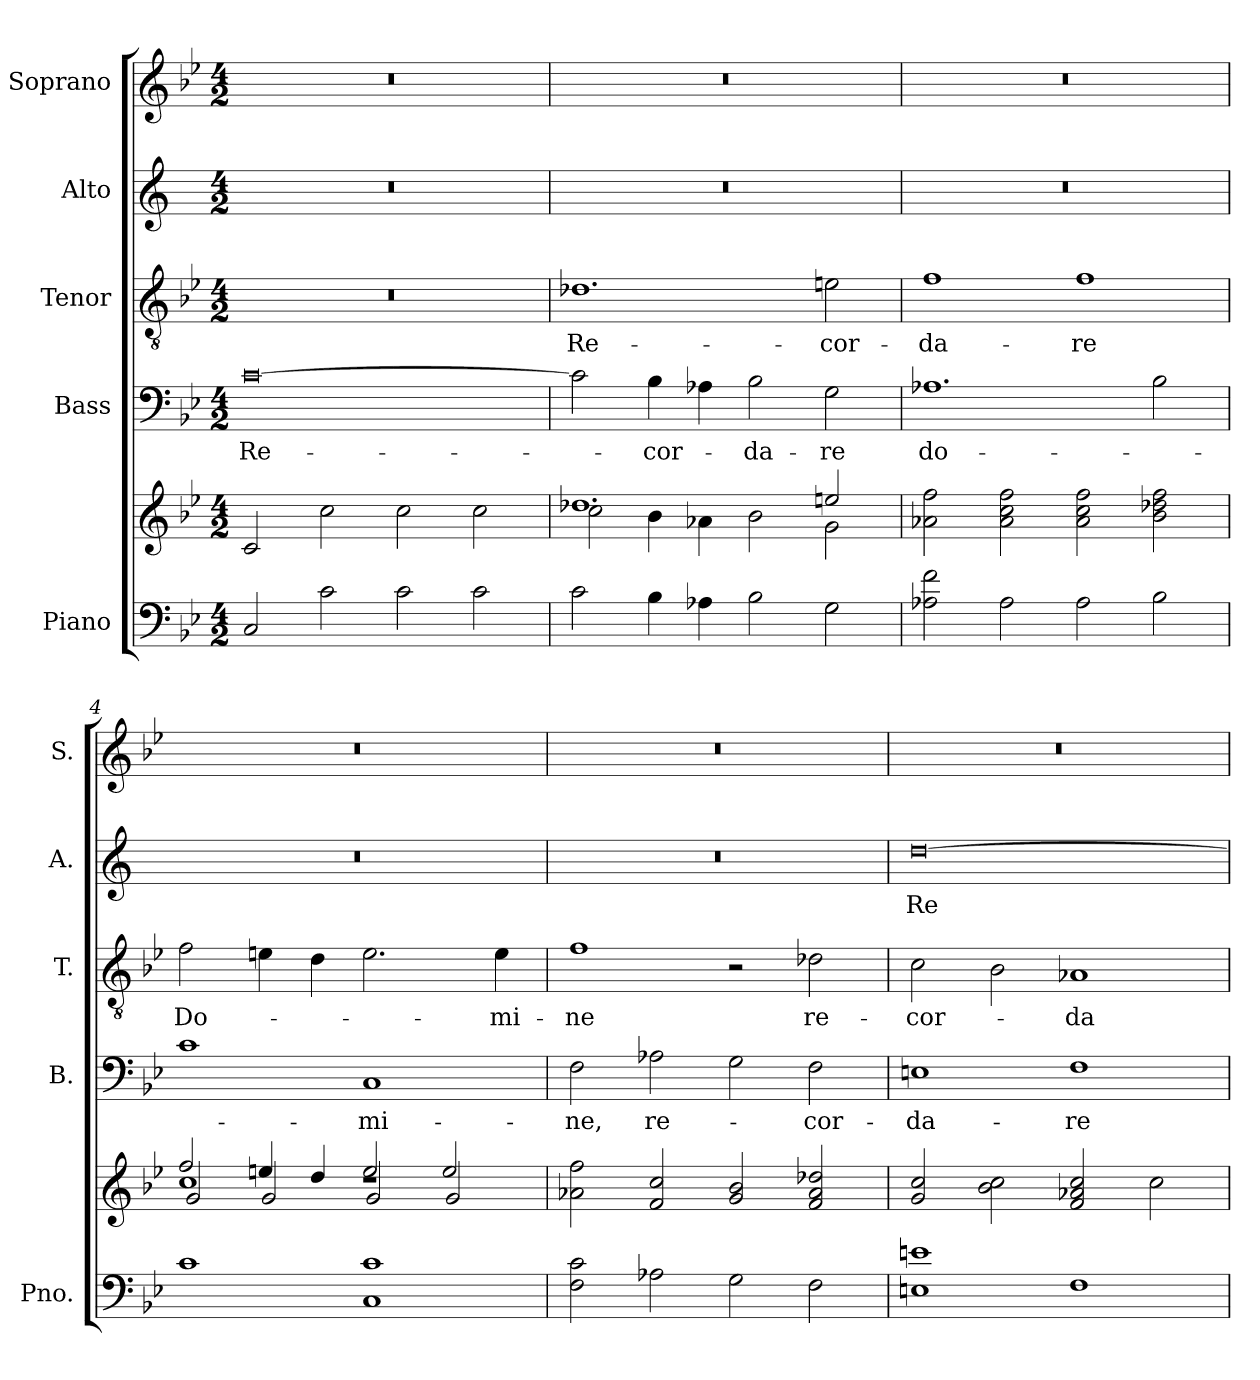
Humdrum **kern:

**kern	**kern	**kern	**text	**kern	**text	**kern	**text	**kern
*part5	*part5	*part4	*part4	*part3	*part3	*part2	*part2	*part1
*staff6	*staff5	*staff4	*staff4	*staff3	*staff3	*staff2	*staff2	*staff1
*I"Piano	*	*I"Bass	*	*I"Tenor	*	*I"Alto	*	*I"Soprano
*I'Pno.	*	*I'B.	*	*I'T.	*	*I'A.	*	*I'S.
*clefF4	*clefG2	*clefF4	*	*clefGv2	*	*clefG2	*	*clefG2
*	*	*	*	*	*	*ITrd1c2	*	*
*k[b-e-]	*k[b-e-]	*k[b-e-]	*	*k[b-e-]	*	*k[b-e-]	*	*k[b-e-]
*M4/2	*M4/2	*M4/2	*	*M4/2	*	*M4/2	*	*M4/2
*MM160	*MM160	*MM160	*	*MM160	*	*MM160	*	*MM160
=1	=1	=1	=1	=1	=1	=1	=1	=1
!	!	!	!LO:LY:b	!	!	!	!	!
2C/	2c/	[0c	Re-	0r	.	0r	.	0r
2c\	2cc\	.	.	.	.	.	.	.
2c\	2cc\	.	.	.	.	.	.	.
2c\	2cc\	.	.	.	.	.	.	.
=2	=2	=2	=2	=2	=2	=2	=2	=2
*	*^	*	*	*	*	*	*	*
!	!	!	!	!	!	!LO:LY:b	!	!	!
2c\	1.dd-X	2cc\	2c\]	.	1.d-X	Re-	0r	.	0r
!	!	!	!	!LO:LY:b	!	!	!	!	!
4B-\	.	4b-\	4B-\	-cor-	.	.	.	.	.
4A-X\	.	4a-X\	4A-X\	.	.	.	.	.	.
!	!	!	!	!LO:LY:b	!	!	!	!	!
2B-\	.	2b-\	2B-\	-da-	.	.	.	.	.
!	!	!	!	!LO:LY:b	!	!LO:LY:b	!	!	!
2G\	2een/	2g\	2G\	-re	2en\	-cor-	.	.	.
=3	=3	=3	=3	=3	=3	=3	=3	=3	=3
!	!	!	!	!LO:LY:b	!	!LO:LY:b	!	!	!
*	*v	*v	*	*	*	*	*	*	*
2A-X\ 2f\	2a-X\ 2ff\	1.A-X	do-	1f	-da-	0r	.	0r
2A-\	2a-\ 2cc\ 2ff\	.	.	.	.	.	.	.
!	!	!	!	!	!LO:LY:b	!	!	!
2A-\	2a-\ 2cc\ 2ff\	.	.	1f	-re	.	.	.
2B-\	2b-\ 2dd-X\ 2ff\	2B-\	.	.	.	.	.	.
=4	=4	=4	=4	=4	=4	=4	=4	=4
*	*^	*	*	*	*	*	*	*
*	*	*^	*	*	*	*	*	*	*
!	!	!	!	!	!	!	!LO:LY:b	!	!	!
1c	2ff/	1cc	2g/	1c	.	2f\	Do-	0r	.	0r
.	4een/	.	2g/	.	.	4en\	.	.	.	.
.	4dd/	.	.	.	.	4d\	.	.	.	.
!	!	!	!	!	!LO:LY:b	!	!	!	!	!
1C 1c	2ee/	1r	2g/	1C	-mi-	2.e\	.	.	.	.
.	2ee/	.	2g/	.	.	.	.	.	.	.
!	!	!	!	!	!	!	!LO:LY:b	!	!	!
.	.	.	.	.	.	4e\	-mi-	.	.	.
*	*v	*v	*v	*	*	*	*	*	*	*
!!LO:LB:g=z
=5	=5	=5	=5	=5	=5	=5	=5	=5
!	!	!	!LO:LY:b	!	!LO:LY:b	!	!	!
2F\ 2c\	2a-X\ 2ff\	2F\	-ne,	1f	-ne	0r	.	0r
!	!	!	!LO:LY:b	!	!	!	!	!
2A-X\	2f/ 2cc/	2A-X\	re-	.	.	.	.	.
2G\	2g/ 2b-/	2G\	.	2r	.	.	.	.
!	!	!	!LO:LY:b	!	!LO:LY:b	!	!	!
2F\	2f/ 2a-/ 2dd-X/	2F\	-cor-	2d-X\	re-	.	.	.
=6	=6	=6	=6	=6	=6	=6	=6	=6
!	!	!	!LO:LY:b	!	!LO:LY:b	!	!LO:LY:b	!
1En 1en	2g/ 2cc/	1En	-da-	2c\	-cor-	[0cc	Re-	0r
.	2b-\ 2cc\	.	.	2B-\	.	.	.	.
!	!	!	!LO:LY:b	!	!LO:LY:b	!	!	!
1F	2f/ 2a-X/ 2cc/	1F	-re	1A-X	-da-	.	.	.
.	2cc\	.	.	.	.	.	.	.
=	=	=	=	=	=	=	=	=
*-	*-	*-	*-	*-	*-	*-	*-	*-
